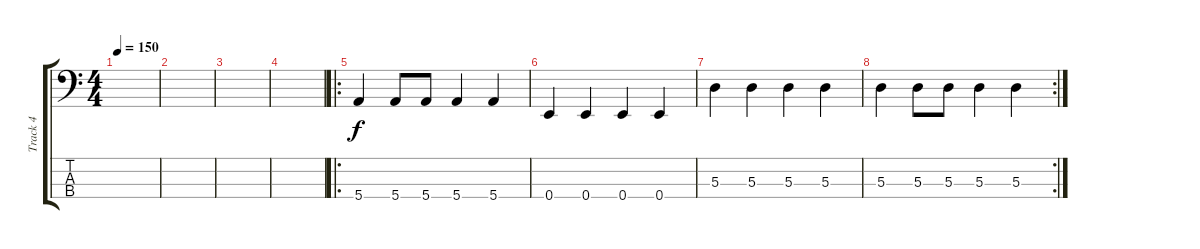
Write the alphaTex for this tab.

\track ("Track 4" "Track 4") {instrument electricbasspick}
\staff {score tabs}
\tuning (G2 D2 A1 E1) {hide}
\ts (4 4)
\tempo 150
\clef f4
\ks c
|
|
|
|
\ro
5.4.4 5.4.8 5.4.8 5.4.4 5.4.4 |
0.4.4 0.4.4 0.4.4 0.4.4 |
5.3.4 5.3.4 5.3.4 5.3.4 |
\rc 2
5.3.4 5.3.8 5.3.8 5.3.4 5.3.4
